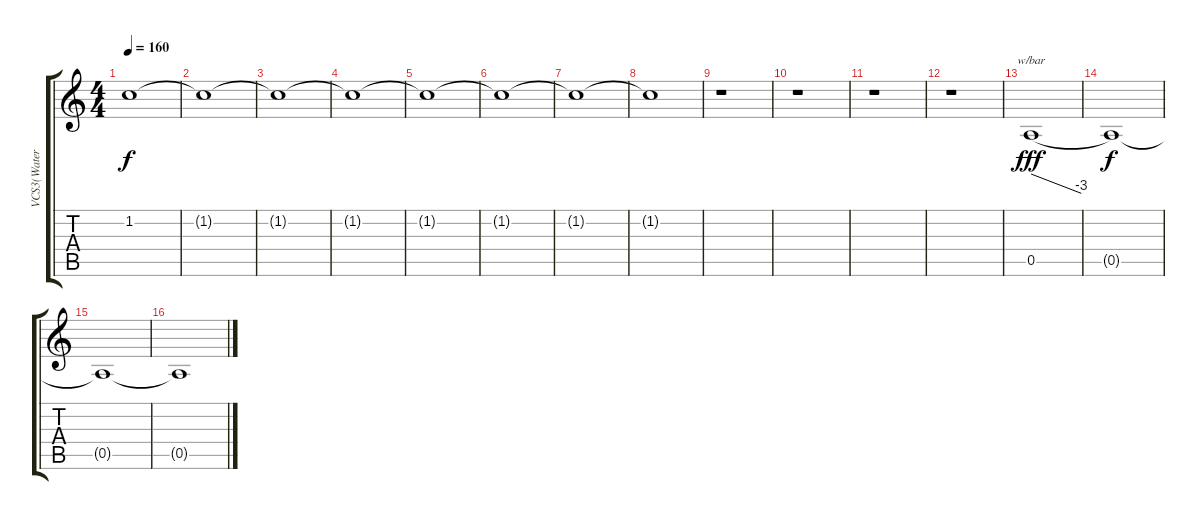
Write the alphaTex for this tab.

\track ("VCS3(Waters)" "VCS3(Water") {instrument electricbassfinger}
\staff {score tabs}
\tuning (E4 B3 G3 D3 A2 E2) {hide}
\ts (4 4)
\tempo 160
\clef g2
\ks c
1.2{t}.1{dy f} |
1.2{t}.1 |
1.2{t}.1 |
1.2{t}.1 |
1.2{t}.1 |
1.2{t}.1 |
1.2{t}.1 |
1.2{t}.1 |
r.1 |
r.1 |
r.1 |
r.1 |
0.5.1{tbe (dive default 0 0 60 -12) dy fff volume 10 instrument lead5charang} |
0.5{t}.1{dy f} |
0.5{t}.1 |
0.5{t}.1
